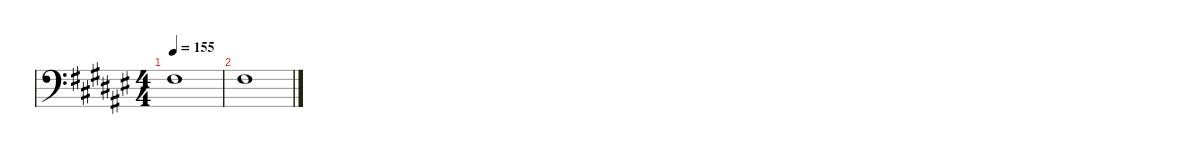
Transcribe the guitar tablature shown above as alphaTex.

\hideDynamics
\bracketExtendMode nobrackets
\singleTrackTrackNamePolicy hidden
\multiTrackTrackNamePolicy hidden
\otherSystemsTrackNameOrientation horizontal
\track ("Trombone in Bb" "Trbn") {instrument trombone}
\staff {score}
\tuning (E4 B3 G3 D3 A2 E2)
\ts (4 4)
\tempo 155
\clef f4
\ks f#
4.4{t acc #}.1{dy mf beam Down} |
4.4{acc #}.1{dy mp beam Down}
